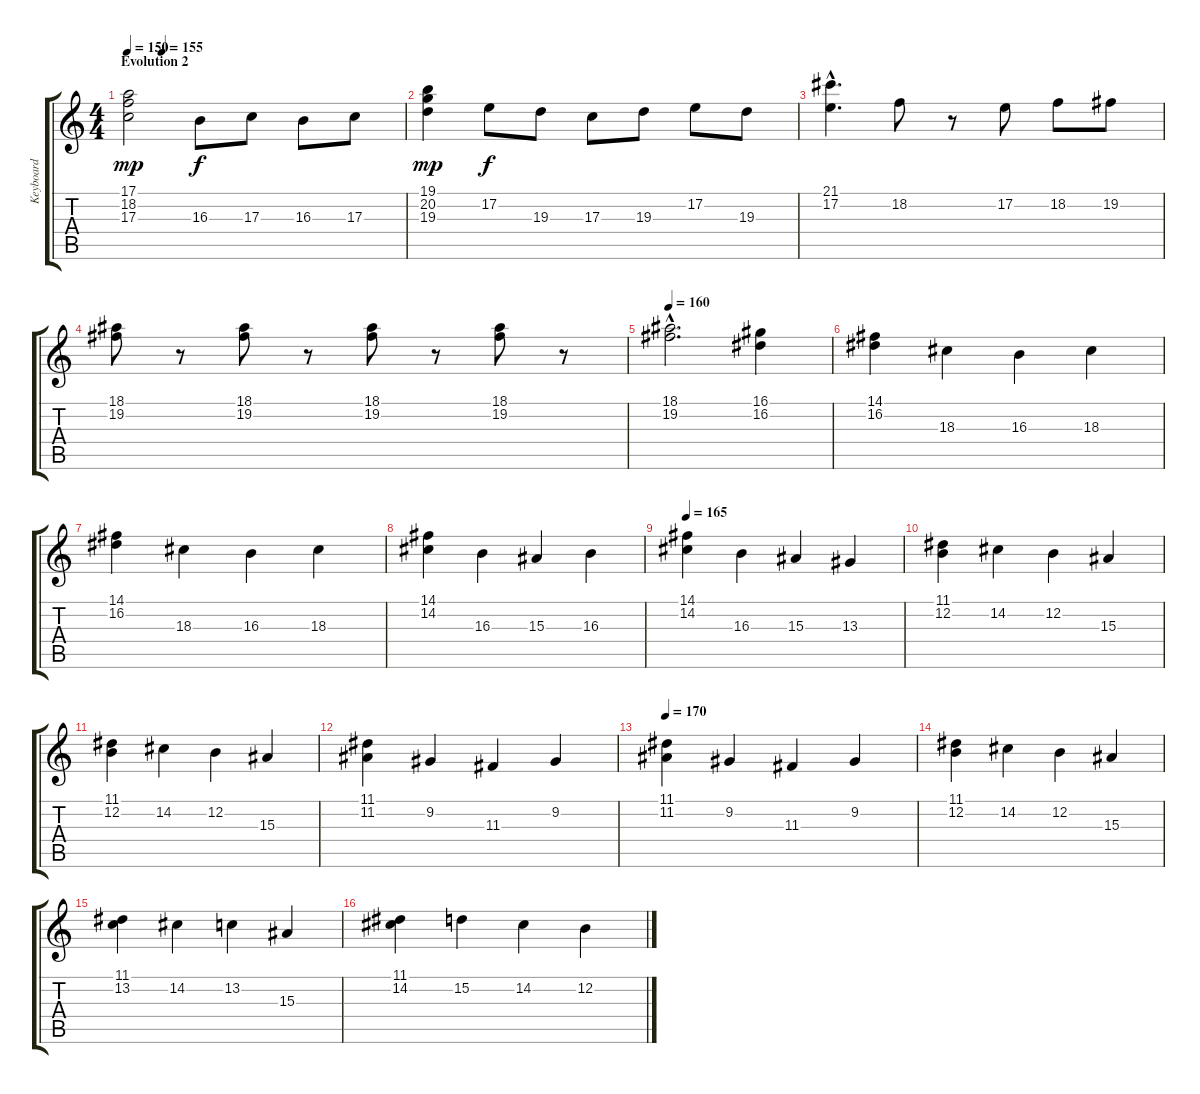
\track ("Keyboard" "Keyboard") {instrument drawbarorgan}
\staff {score tabs}
\tuning (E4 B3 G3 D3 A2 E2) {hide}
\ts (4 4)
\section ("" "Evolution 2")
\tempo 150
\tempo (155 0.125)
\clef g2
\ks c
(17.1 18.2 17.3).2{dy mp volume 14} 16.3.8{dy f} 17.3.8 16.3.8 17.3.8 |
(19.1 20.2 19.3).4{dy mp} 17.2.8{dy f} 19.3.8 17.3.8 19.3.8 17.2.8 19.3.8 |
(21.1{hac} 17.2{hac}).4{d} 18.2.8 r.8 17.2.8 18.2.8 19.2.8 |
(18.1 19.2).8 r.8 (18.1 19.2).8 r.8 (18.1 19.2).8 r.8 (18.1 19.2).8 r.8 |
\tempo 160
(18.1{hac} 19.2{hac}).2{d} (16.1 16.2).4 |
(14.1 16.2).4{volume 14} 18.3.4 16.3.4 18.3.4 |
(14.1 16.2).4 18.3.4 16.3.4 18.3.4 |
(14.1 14.2).4 16.3.4 15.3.4 16.3.4 |
\tempo 165
(14.1 14.2).4 16.3.4 15.3.4 13.3.4 |
(11.1 12.2).4 14.2.4 12.2.4 15.3.4 |
(11.1 12.2).4 14.2.4 12.2.4 15.3.4 |
(11.1 11.2).4 9.2.4 11.3.4 9.2.4 |
\tempo 170
(11.1 11.2).4 9.2.4 11.3.4 9.2.4 |
(11.1 12.2).4{volume 14} 14.2.4 12.2.4 15.3.4 |
(11.1 13.2).4 14.2.4 13.2.4 15.3.4 |
(11.1 14.2).4 15.2.4 14.2.4 12.2.4
